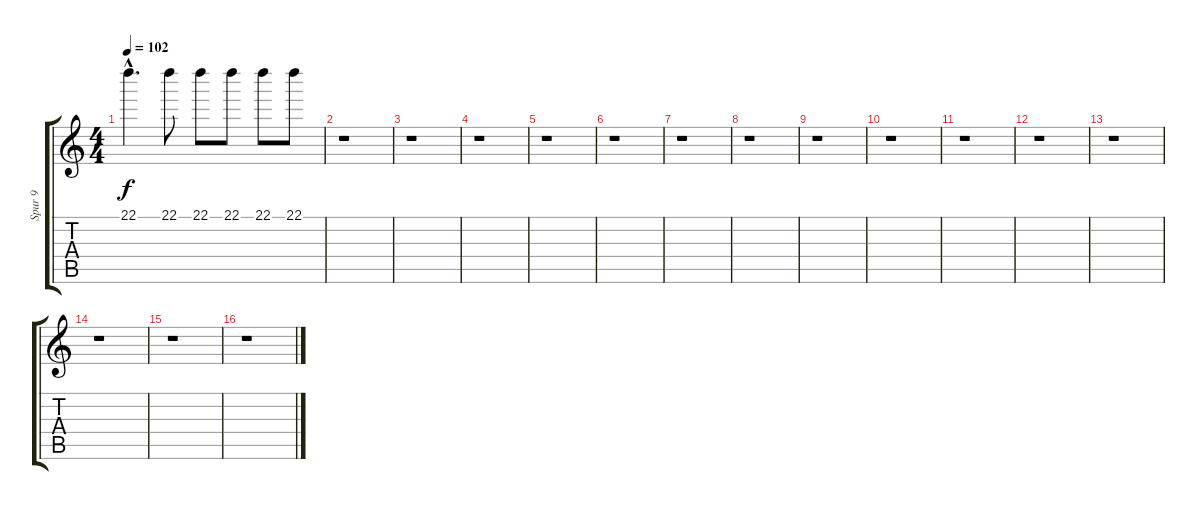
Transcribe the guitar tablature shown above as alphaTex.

\track ("Spur 9" "Spur 9") {instrument electricguitarclean}
\staff {score tabs}
\tuning (E4 B3 G3 D3 A2 E2) {hide}
\ts (4 4)
\tempo 102
\clef g2
\ks c
22.1{hac t}.4{d dy f} 22.1.8 22.1.8 22.1.8 22.1.8 22.1.8 |
r.1 |
r.1 |
r.1 |
r.1 |
r.1 |
r.1 |
r.1 |
r.1 |
r.1 |
r.1 |
r.1 |
r.1 |
r.1 |
r.1 |
r.1
